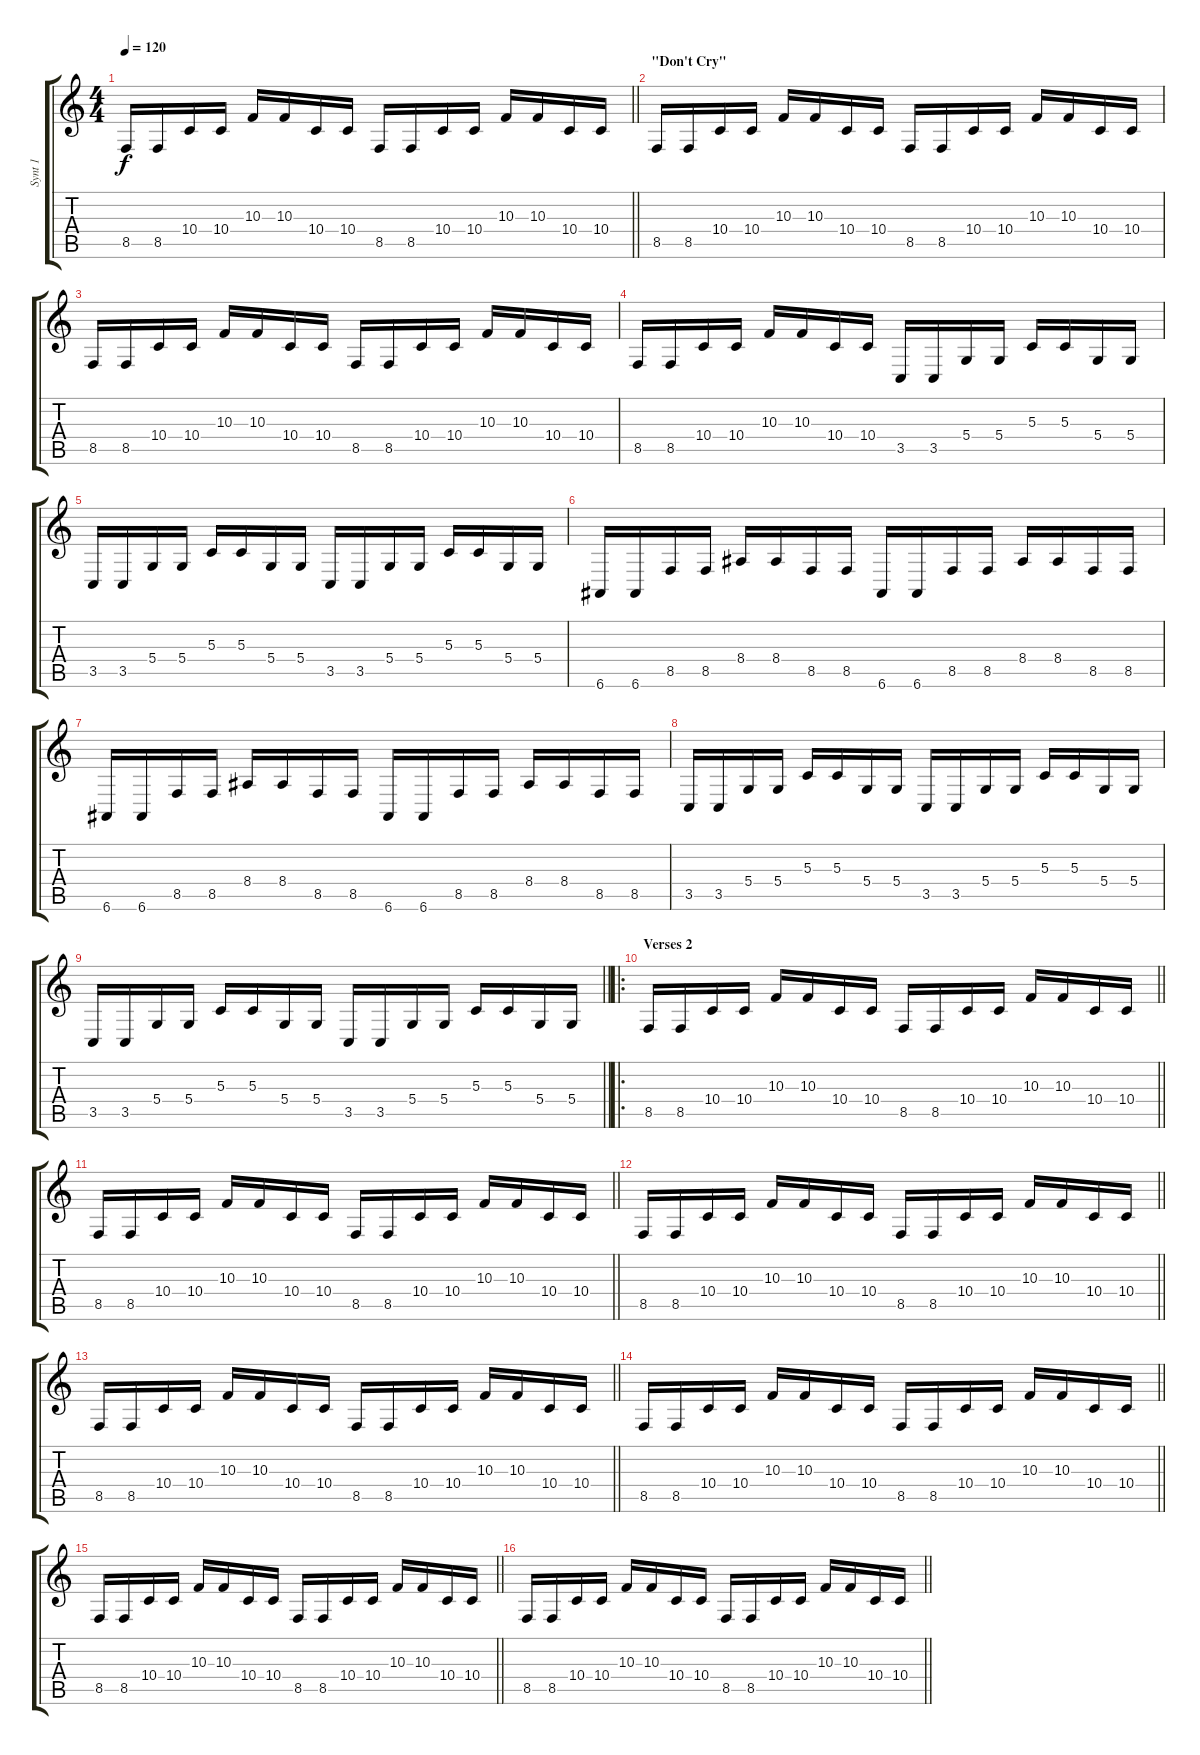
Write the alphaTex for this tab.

\track ("Synt 1" "Synt 1") {instrument englishhorn}
\staff {score tabs}
\tuning (E4 B3 G3 D3 A2 E2) {hide}
\ts (4 4)
\tempo 120
\clef g2
\barLineRight lightlight
\ks c
8.5.16{dy f} 8.5.16 10.4.16 10.4.16 10.3.16 10.3.16 10.4.16 10.4.16 8.5.16 8.5.16 10.4.16 10.4.16 10.3.16 10.3.16 10.4.16 10.4.16 |
\section ("" "\"Don't Cry\"")
8.5.16 8.5.16 10.4.16 10.4.16 10.3.16 10.3.16 10.4.16 10.4.16 8.5.16 8.5.16 10.4.16 10.4.16 10.3.16 10.3.16 10.4.16 10.4.16 |
8.5.16 8.5.16 10.4.16 10.4.16 10.3.16 10.3.16 10.4.16 10.4.16 8.5.16 8.5.16 10.4.16 10.4.16 10.3.16 10.3.16 10.4.16 10.4.16 |
8.5.16 8.5.16 10.4.16 10.4.16 10.3.16 10.3.16 10.4.16 10.4.16 3.5.16 3.5.16 5.4.16 5.4.16 5.3.16 5.3.16 5.4.16 5.4.16 |
3.5.16 3.5.16 5.4.16 5.4.16 5.3.16 5.3.16 5.4.16 5.4.16 3.5.16 3.5.16 5.4.16 5.4.16 5.3.16 5.3.16 5.4.16 5.4.16 |
6.6.16 6.6.16 8.5.16 8.5.16 8.4.16 8.4.16 8.5.16 8.5.16 6.6.16 6.6.16 8.5.16 8.5.16 8.4.16 8.4.16 8.5.16 8.5.16 |
6.6.16 6.6.16 8.5.16 8.5.16 8.4.16 8.4.16 8.5.16 8.5.16 6.6.16 6.6.16 8.5.16 8.5.16 8.4.16 8.4.16 8.5.16 8.5.16 |
3.5.16 3.5.16 5.4.16 5.4.16 5.3.16 5.3.16 5.4.16 5.4.16 3.5.16 3.5.16 5.4.16 5.4.16 5.3.16 5.3.16 5.4.16 5.4.16 |
\barLineRight lightlight
3.5.16 3.5.16 5.4.16 5.4.16 5.3.16 5.3.16 5.4.16 5.4.16 3.5.16 3.5.16 5.4.16 5.4.16 5.3.16 5.3.16 5.4.16 5.4.16 |
\ro
\section ("" "Verses 2")
\barLineRight lightlight
8.5.16 8.5.16 10.4.16 10.4.16 10.3.16 10.3.16 10.4.16 10.4.16 8.5.16 8.5.16 10.4.16 10.4.16 10.3.16 10.3.16 10.4.16 10.4.16 |
\barLineRight lightlight
8.5.16 8.5.16 10.4.16 10.4.16 10.3.16 10.3.16 10.4.16 10.4.16 8.5.16 8.5.16 10.4.16 10.4.16 10.3.16 10.3.16 10.4.16 10.4.16 |
\barLineRight lightlight
8.5.16 8.5.16 10.4.16 10.4.16 10.3.16 10.3.16 10.4.16 10.4.16 8.5.16 8.5.16 10.4.16 10.4.16 10.3.16 10.3.16 10.4.16 10.4.16 |
\barLineRight lightlight
8.5.16 8.5.16 10.4.16 10.4.16 10.3.16 10.3.16 10.4.16 10.4.16 8.5.16 8.5.16 10.4.16 10.4.16 10.3.16 10.3.16 10.4.16 10.4.16 |
\barLineRight lightlight
8.5.16 8.5.16 10.4.16 10.4.16 10.3.16 10.3.16 10.4.16 10.4.16 8.5.16 8.5.16 10.4.16 10.4.16 10.3.16 10.3.16 10.4.16 10.4.16 |
\barLineRight lightlight
8.5.16 8.5.16 10.4.16 10.4.16 10.3.16 10.3.16 10.4.16 10.4.16 8.5.16 8.5.16 10.4.16 10.4.16 10.3.16 10.3.16 10.4.16 10.4.16 |
\barLineRight lightlight
8.5.16 8.5.16 10.4.16 10.4.16 10.3.16 10.3.16 10.4.16 10.4.16 8.5.16 8.5.16 10.4.16 10.4.16 10.3.16 10.3.16 10.4.16 10.4.16
